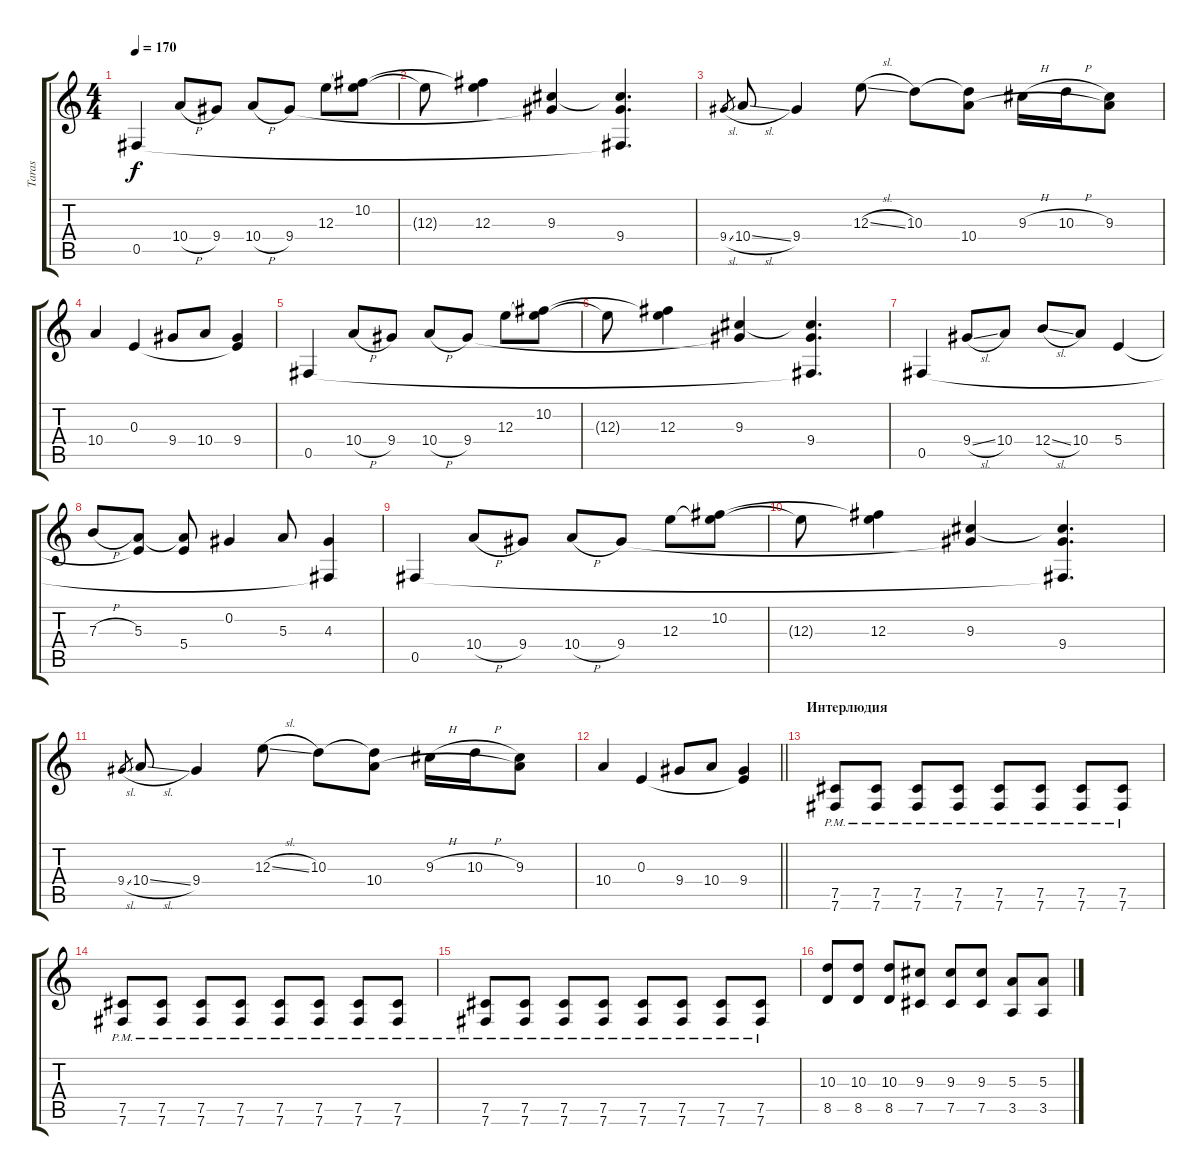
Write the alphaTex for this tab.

\track ("Taras" "Taras") {instrument distortionguitar}
\staff {score tabs}
\tuning (Db4 Ab3 E3 B2 Gb2 B1) {hide}
\ts (4 4)
\tempo 170
\clef g2
\ks c
0.5.4{dy f} 10.4{h}.8 9.4.8 10.4{h}.8 9.4.8 12.3.8 (10.2 12.3{t}).8 |
12.3{t}.8 (10.2{t} 12.3).4 (9.3 9.4{t}).4 (9.3{t} 9.4 0.5{t}).4{d} |
9.4{sl}.8{gr} 10.4{sl}.8 9.4.4 12.3{sl}.8 10.3.8 (10.3{t} 10.4).8 9.3{h}.16 10.3{h}.16 (9.3 10.4{t}).8 |
10.4.4 0.3.4 9.4.8 10.4.8 (0.3{t} 9.4).4 |
0.5.4 10.4{h}.8 9.4.8 10.4{h}.8 9.4.8 12.3.8 (10.2 12.3{t}).8 |
12.3{t}.8 (10.2{t} 12.3).4 (9.3 9.4{t}).4 (9.3{t} 9.4 0.5{t}).4{d} |
0.5.4 9.4{sl}.8 10.4.8 12.4{sl}.8 10.4.8 5.4.4 |
7.3{h}.8 (5.3 5.4{t}).8 (5.3{t} 5.4).8 0.2.4 5.3.8 (4.3 0.5{t}).4 |
0.5.4 10.4{h}.8 9.4.8 10.4{h}.8 9.4.8 12.3.8 (10.2 12.3{t}).8 |
12.3{t}.8 (10.2{t} 12.3).4 (9.3 9.4{t}).4 (9.3{t} 9.4 0.5{t}).4{d} |
9.4{sl}.8{gr} 10.4{sl}.8 9.4.4 12.3{sl}.8 10.3.8 (10.3{t} 10.4).8 9.3{h}.16 10.3{h}.16 (9.3 10.4{t}).8 |
\barLineRight lightlight
10.4.4 0.3.4 9.4.8 10.4.8 (0.3{t} 9.4).4 |
\section ("" "Интерлюдия")
(7.5{pm} 7.6{pm}).8{instrument distortionguitar} (7.5{pm} 7.6{pm}).8 (7.5{pm} 7.6{pm}).8 (7.5{pm} 7.6{pm}).8 (7.5{pm} 7.6{pm}).8 (7.5{pm} 7.6{pm}).8 (7.5{pm} 7.6{pm}).8 (7.5{pm} 7.6{pm}).8 |
(7.5{pm} 7.6{pm}).8 (7.5{pm} 7.6{pm}).8 (7.5{pm} 7.6{pm}).8 (7.5{pm} 7.6{pm}).8 (7.5{pm} 7.6{pm}).8 (7.5{pm} 7.6{pm}).8 (7.5{pm} 7.6{pm}).8 (7.5{pm} 7.6{pm}).8 |
(7.5{pm} 7.6{pm}).8 (7.5{pm} 7.6{pm}).8 (7.5{pm} 7.6{pm}).8 (7.5{pm} 7.6{pm}).8 (7.5{pm} 7.6{pm}).8 (7.5{pm} 7.6{pm}).8 (7.5{pm} 7.6{pm}).8 (7.5{pm} 7.6{pm}).8 |
(10.3 8.5).8 (10.3 8.5).8 (10.3 8.5).8 (9.3 7.5).8 (9.3 7.5).8 (9.3 7.5).8 (5.3 3.5).8 (5.3 3.5).8
